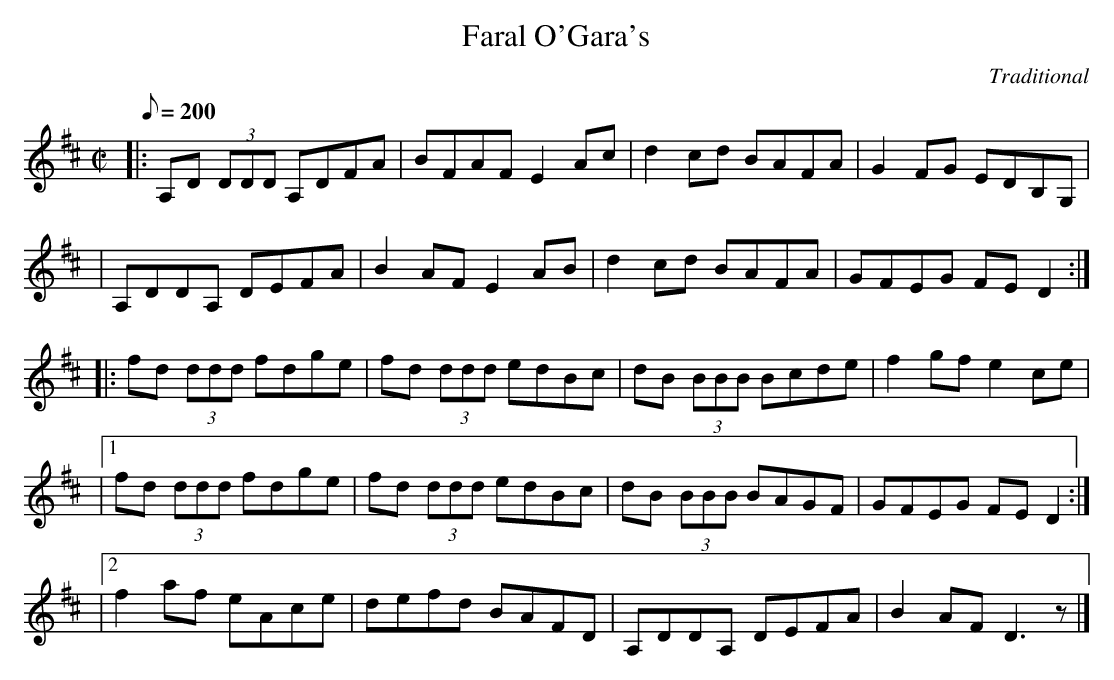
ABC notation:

X:1
T: Faral O'Gara's
M: C|
C: Traditional
Q: 200
K: D
|: A,D (3DDD A,DFA | BFAFE2 Ac | d2cd BAFA | G2FG EDB,G, |
| A,DDA, DEFA | B2AF E2AB | d2cd BAFA | GFEG FED2 :|
|: fd (3ddd fdge | fd (3ddd edBc | dB (3BBB Bcde | f2gf e2ce |
|1 fd (3ddd fdge | fd (3ddd edBc | dB (3BBB BAGF | GFEG FED2 :|
|2 f2af eAce | defd BAFD | A,DDA, DEFA | B2AF D3z |]
